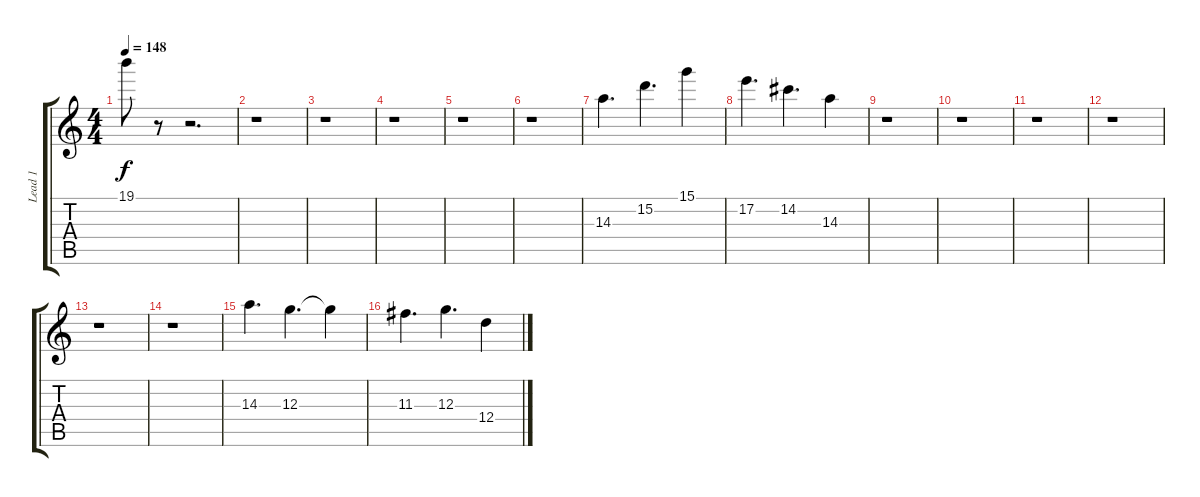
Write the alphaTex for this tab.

\track ("Lead 1" "Lead 1") {instrument overdrivenguitar}
\staff {score tabs}
\tuning (E4 B3 G3 D3 A2 E2) {hide}
\ts (4 4)
\tempo 148
\clef g2
\ks c
19.1{t}.8{dy f} r.8 r.2{d} |
r.1 |
r.1 |
r.1 |
r.1 |
r.1 |
14.3.4{d} 15.2.4{d} 15.1.4 |
17.2.4{d} 14.2.4{d} 14.3.4 |
r.1 |
r.1 |
r.1 |
r.1 |
r.1 |
r.1 |
14.3.4{d} 12.3.4{d} 12.3{t}.4 |
11.3.4{d} 12.3.4{d} 12.4.4
